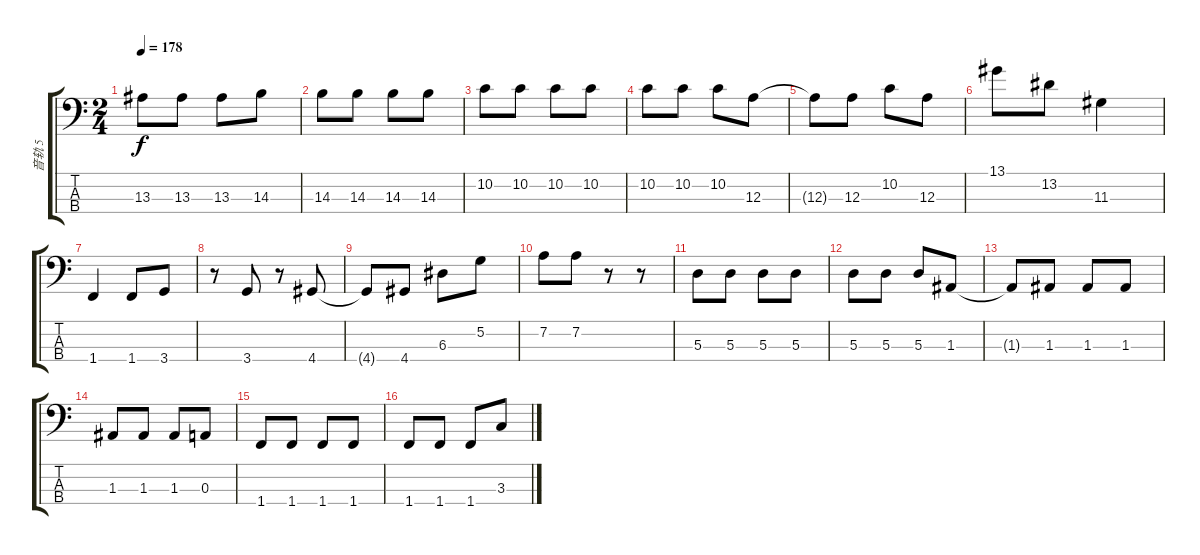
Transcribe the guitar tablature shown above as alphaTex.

\track ("音轨 5" "音轨 5") {instrument electricbassfinger}
\staff {score tabs}
\tuning (G2 D2 A1 E1) {hide}
\ts (2 4)
\tempo 178
\clef f4
\ks c
13.3.8{dy f} 13.3.8 13.3.8 14.3.8 |
14.3.8 14.3.8 14.3.8 14.3.8 |
10.2.8 10.2.8 10.2.8 10.2.8 |
10.2.8 10.2.8 10.2.8 12.3.8 |
12.3{t}.8 12.3.8 10.2.8 12.3.8 |
13.1.8 13.2.8 11.3.4 |
1.4.4 1.4.8 3.4.8 |
r.8 3.4.8 r.8 4.4.8 |
4.4{t}.8 4.4.8 6.3.8 5.2.8 |
7.2.8 7.2.8 r.8 r.8 |
5.3.8 5.3.8 5.3.8 5.3.8 |
5.3.8 5.3.8 5.3.8 1.3.8 |
1.3{t}.8 1.3.8 1.3.8 1.3.8 |
1.3.8 1.3.8 1.3.8 0.3.8 |
1.4.8 1.4.8 1.4.8 1.4.8 |
1.4.8 1.4.8 1.4.8 3.3.8
